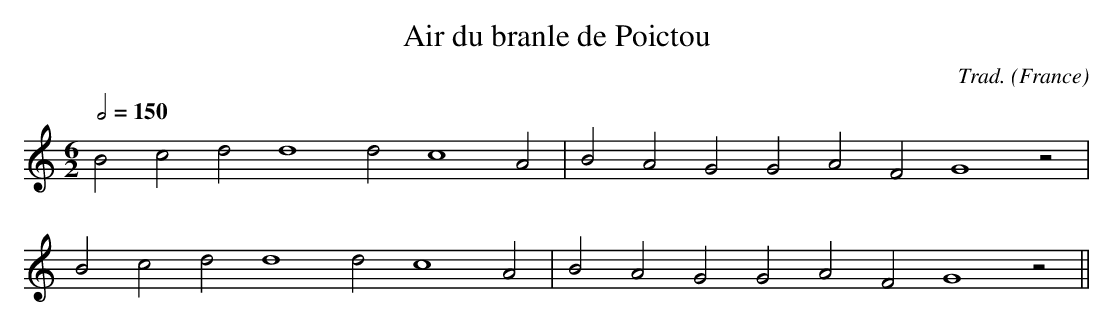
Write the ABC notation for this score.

X:1
T:Air du branle de Poictou
C:Trad.
O:France
M:6/2
L:1/2
Q:1/2=150
K:C
Bcdd2d c2A | BAGGAF G2z |
Bcdd2d c2A | BAGGAF G2z ||
